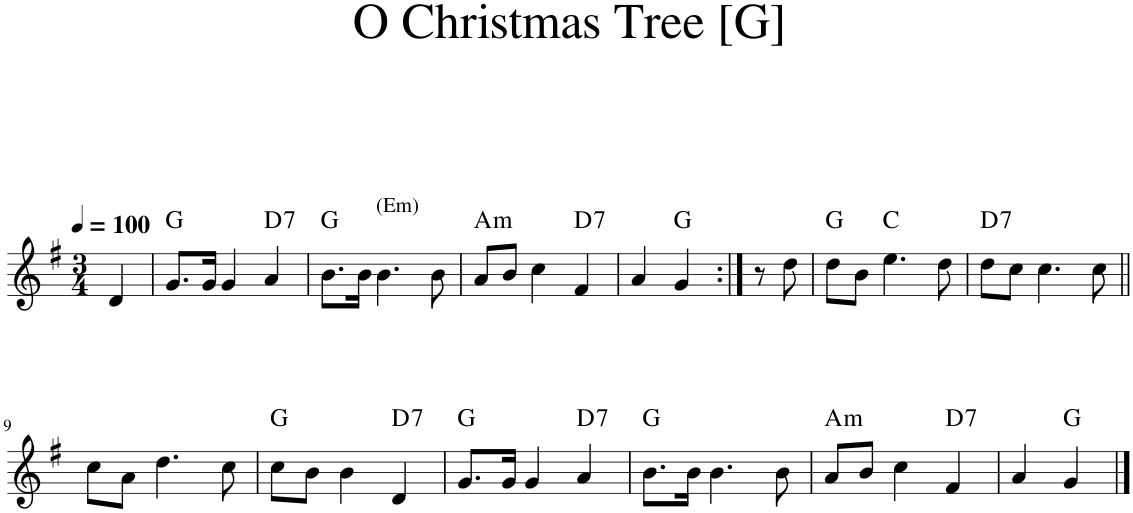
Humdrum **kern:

**kern	**harte
*part1	*part1
*staff1	*
*I"Piano	*
*I'Pno	*
*clefG2	*
*k[f#]	*
*G:	*
*M3/4	*
*MM100	*
=1	=1
4d/	.
=2	=2
8.g/L	G:maj
16g/Jk	.
4g/	.
!	!LO:H:kt=7
4a/	D:7
=3	=3
8.b\L	G:maj
16b\Jk	.
!LO:TX:a:t=(Em)	!
4.b\	.
8b\	.
=4	=4
!	!LO:H:kt=m
8a/L	A:min
8b/J	.
4cc\	.
!	!LO:H:kt=7
4f#/	D:7
=5	=5
4a/	.
4g/	G:maj
=6:|!	=6:|!
8r	.
8dd\	.
=7	=7
8dd\L	G:maj
8b\J	.
4.ee\	C:maj
8dd\	.
=8	=8
!	!LO:H:kt=7
8dd\L	D:7
8cc\J	.
4.cc\	.
8cc\	.
!!LO:LB:g=z
=9||	=9||
8cc\L	.
8a\J	.
4.dd\	.
8cc\	.
=10	=10
8cc\L	G:maj
8b\J	.
4b\	.
!	!LO:H:kt=7
4d/	D:7
=11	=11
8.g/L	G:maj
16g/Jk	.
4g/	.
!	!LO:H:kt=7
4a/	D:7
=12	=12
8.b\L	G:maj
16b\Jk	.
4.b\	.
8b\	.
=13	=13
!	!LO:H:kt=m
8a/L	A:min
8b/J	.
4cc\	.
!	!LO:H:kt=7
4f#/	D:7
=14	=14
4a/	.
4g/	G:maj
==	==
*-	*-
